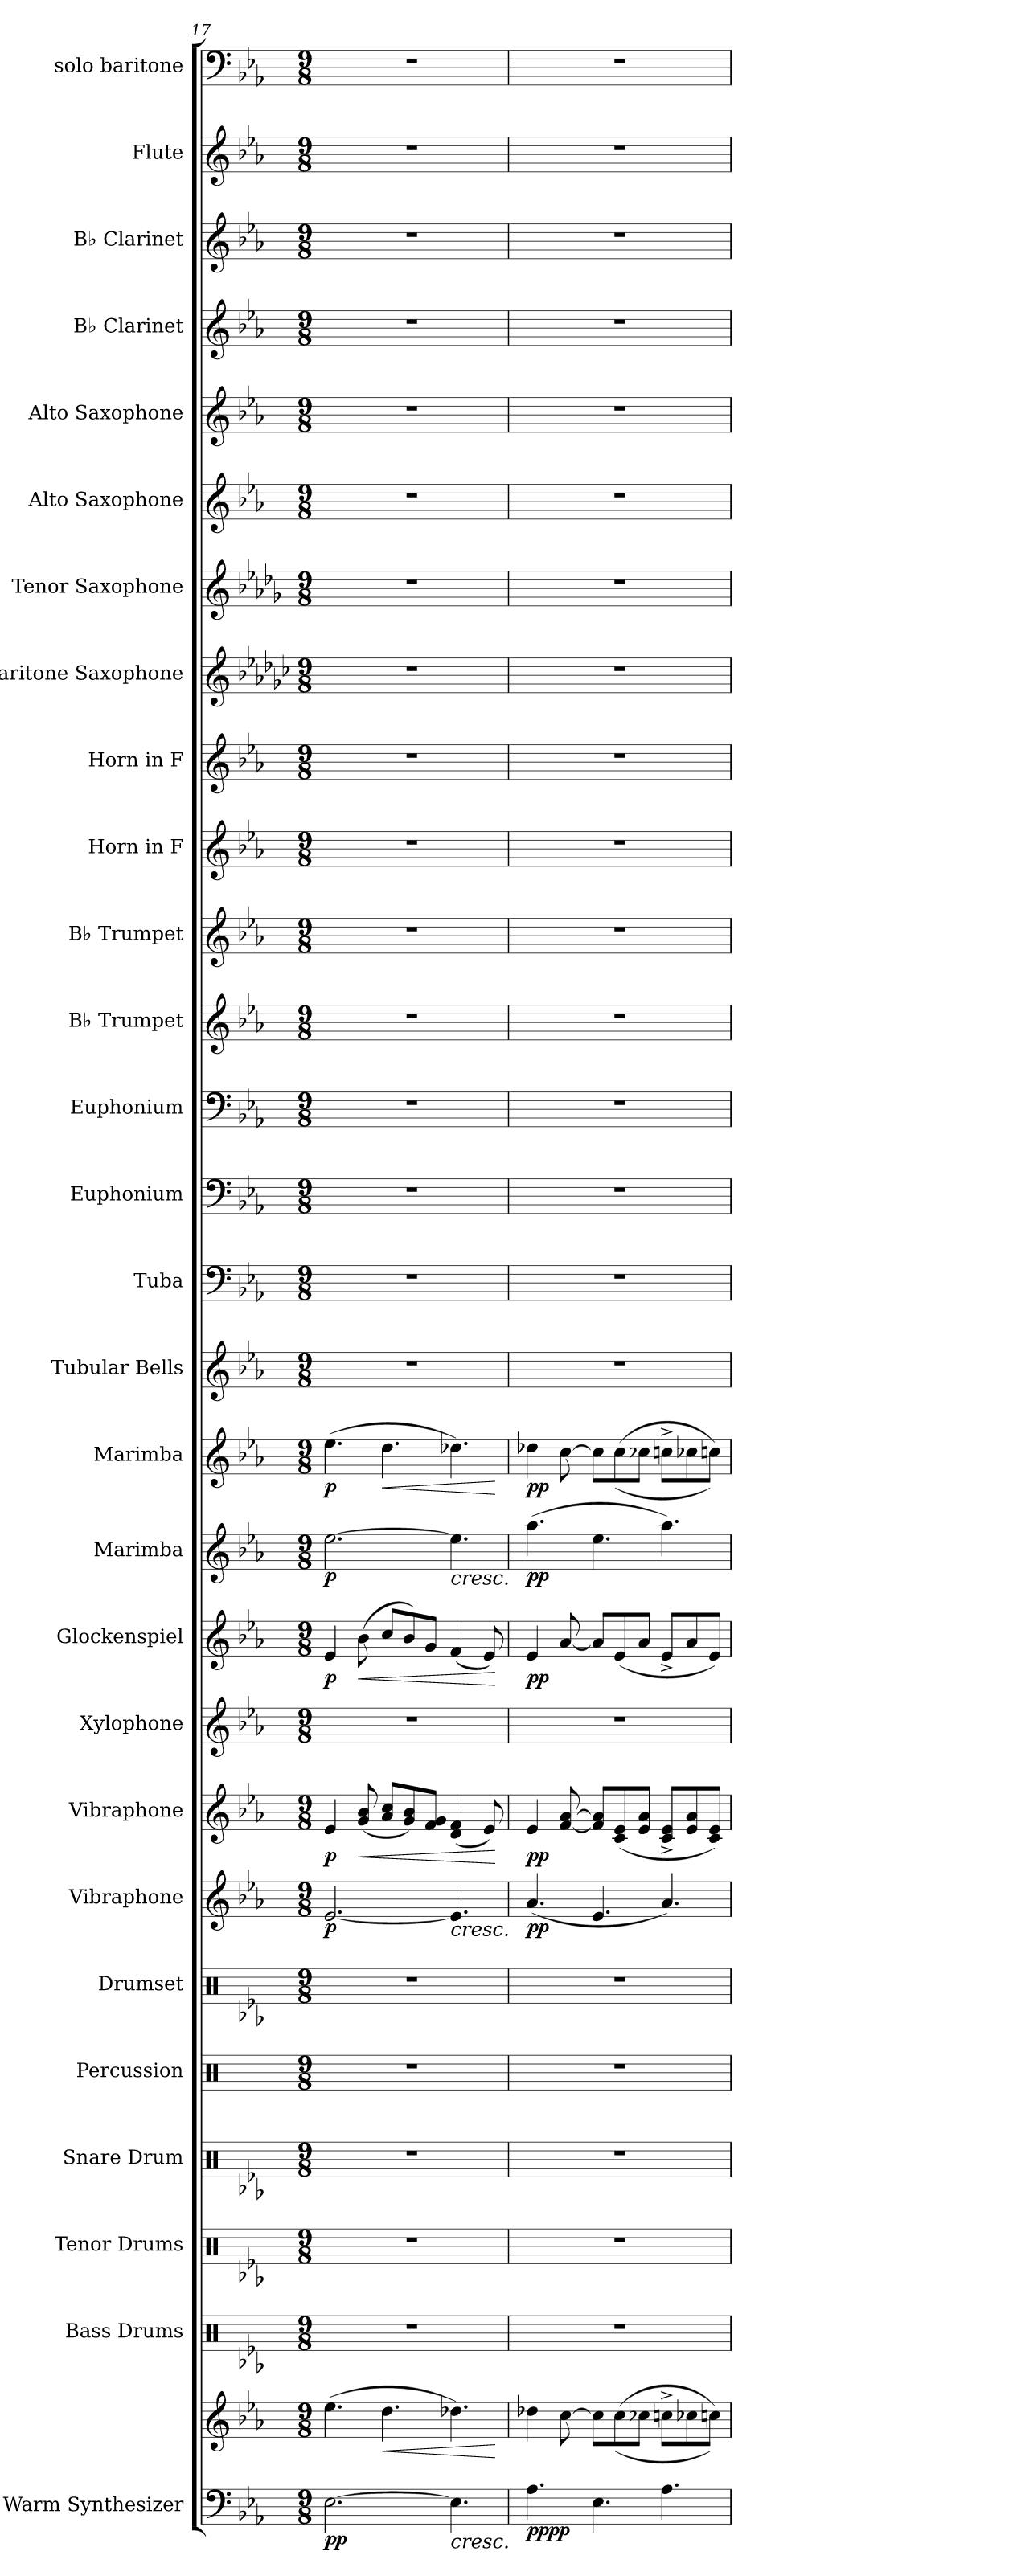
**kern	**kern	**dynam	**kern	**kern	**kern	**kern	**kern	**kern	**dynam	**kern	**dynam	**kern	**kern	**dynam	**kern	**dynam	**kern	**dynam	**kern	**kern	**kern	**kern	**kern	**kern	**kern	**kern	**kern	**kern	**kern	**kern	**kern	**kern	**kern	**kern
*part28	*part28	*part28	*part27	*part26	*part25	*part24	*part23	*part22	*part22	*part21	*part21	*part20	*part19	*part19	*part18	*part18	*part17	*part17	*part16	*part15	*part14	*part13	*part12	*part11	*part10	*part9	*part8	*part7	*part6	*part5	*part4	*part3	*part2	*part1
*staff29	*staff28	*staff28/29	*staff27	*staff26	*staff25	*staff24	*staff23	*staff22	*staff22	*staff21	*staff21	*staff20	*staff19	*staff19	*staff18	*staff18	*staff17	*staff17	*staff16	*staff15	*staff14	*staff13	*staff12	*staff11	*staff10	*staff9	*staff8	*staff7	*staff6	*staff5	*staff4	*staff3	*staff2	*staff1
*I"Warm Synthesizer	*	*	*I"Bass Drums	*I"Tenor Drums	*I"Snare Drum	*I"Percussion	*I"Drumset	*I"Vibraphone	*	*I"Vibraphone	*	*I"Xylophone	*I"Glockenspiel	*	*I"Marimba	*	*I"Marimba	*	*I"Tubular Bells	*I"Tuba	*I"Euphonium	*I"Euphonium	*I"B♭ Trumpet	*I"B♭ Trumpet	*I"Horn in F	*I"Horn in F	*I"Baritone Saxophone	*I"Tenor Saxophone	*I"Alto Saxophone	*I"Alto Saxophone	*I"B♭ Clarinet	*I"B♭ Clarinet	*I"Flute	*I"solo baritone
*I'Synth.	*	*	*I'B.D.	*I'T.D.	*I'S.D.	*I'Perc.	*I'Drs.	*I'Vib.	*	*I'Vib.	*	*I'Xyl.	*I'Glk.	*	*I'Mrm.	*	*I'Mrm.	*	*I'Tu. Be.	*I'Tba.	*I'Euph.	*I'Euph.	*I'B♭ Tpt.	*I'B♭ Tpt.	*	*	*I'Bar. Sax.	*I'T. Sax.	*I'A. Sax.	*I'A. Sax.	*I'B♭ Cl.	*I'B♭ Cl.	*I'Fl.	*
*clefF4	*clefG2	*	*clefX	*clefX	*clefX	*clefX	*clefX	*clefG2	*	*clefG2	*	*clefG2	*clefG2	*	*clefG2	*	*clefG2	*	*clefG2	*clefF4	*clefF4	*clefF4	*clefG2	*clefG2	*clefG2	*clefG2	*clefG2	*clefG2	*clefG2	*clefG2	*clefG2	*clefG2	*clefG2	*clefF4
*	*	*	*	*	*	*	*	*	*	*	*	*ITrd-7c-12	*ITrd-14c-24	*	*	*	*	*	*	*	*	*	*ITrd1c2	*ITrd1c2	*ITrd4c7	*ITrd4c7	*ITrd12c21	*ITrd8c14	*ITrd5c9	*ITrd5c9	*ITrd1c2	*ITrd1c2	*	*
*k[b-e-a-]	*k[b-e-a-]	*	*k[b-e-a-]	*k[b-e-a-]	*k[b-e-a-]	*k[]	*k[b-e-a-]	*k[b-e-a-]	*	*k[b-e-a-]	*	*k[b-e-a-]	*k[b-e-a-]	*	*k[b-e-a-]	*	*k[b-e-a-]	*	*k[b-e-a-]	*k[b-e-a-]	*k[b-e-a-]	*k[b-e-a-]	*k[b-e-a-d-g-]	*k[b-e-a-d-g-]	*k[b-e-a-d-]	*k[b-e-a-d-]	*k[b-e-a-d-g-c-]	*k[b-e-a-d-g-]	*k[b-e-a-d-g-c-]	*k[b-e-a-d-g-c-]	*k[b-e-a-d-g-]	*k[b-e-a-d-g-]	*k[b-e-a-]	*k[b-e-a-]
*M9/8	*M9/8	*	*M9/8	*M9/8	*M9/8	*M9/8	*M9/8	*M9/8	*	*M9/8	*	*M9/8	*M9/8	*	*M9/8	*	*M9/8	*	*M9/8	*M9/8	*M9/8	*M9/8	*M9/8	*M9/8	*M9/8	*M9/8	*M9/8	*M9/8	*M9/8	*M9/8	*M9/8	*M9/8	*M9/8	*M9/8
=17	=17	=17	=17	=17	=17	=17	=17	=17	=17	=17	=17	=17	=17	=17	=17	=17	=17	=17	=17	=17	=17	=17	=17	=17	=17	=17	=17	=17	=17	=17	=17	=17	=17	=17
!	!	!LO:DY:b=2	!	!	!	!	!	!	!	!	!	!	!	!	!	!	!	!	!	!	!	!	!	!	!	!	!	!	!	!	!	!	!	!
!	!	!LO:DY:n=1:b	!	!	!	!	!	!	!LO:DY:b	!	!LO:DY:b	!	!	!LO:DY:b	!	!LO:DY:b	!	!LO:DY:b	!	!	!	!	!	!	!	!	!	!	!	!	!	!	!	!
[2.E-\	(>4.ee-\	p p	8%9r	8%9r	8%9r	8%9r	8%9r	[2.e-/	p	4e-/	p	8%9r	4eee-/	p	[2.ee-\	p	(>4.ee-\	p	8%9r	8%9r	8%9r	8%9r	8%9r	8%9r	8%9r	8%9r	8%9r	8%9r	8%9r	8%9r	8%9r	8%9r	8%9r	8%9r
!	!	!	!	!	!	!	!	!	!	!	!LO:HP:b	!	!	!LO:HP:b	!	!	!	!	!	!	!	!	!	!	!	!	!	!	!	!	!	!	!	!
.	.	.	.	.	.	.	.	.	.	(<8g/ 8b-/	<	.	(>8bbb-\	<	.	.	.	.	.	.	.	.	.	.	.	.	.	.	.	.	.	.	.	.
!	!	!LO:HP:b	!	!	!	!	!	!	!	!	!	!	!	!	!	!	!	!LO:HP:b	!	!	!	!	!	!	!	!	!	!	!	!	!	!	!	!
.	4.dd\	<	.	.	.	.	.	.	.	8a-/ 8cc/L	.	.	8cccc/L	.	.	.	4.dd\	<	.	.	.	.	.	.	.	.	.	.	.	.	.	.	.	.
.	.	.	.	.	.	.	.	.	.	8g/ 8b-/)	.	.	8bbb-/)	.	.	.	.	.	.	.	.	.	.	.	.	.	.	.	.	.	.	.	.	.
.	.	.	.	.	.	.	.	.	.	8f/ 8g/J	.	.	8ggg/J	.	.	.	.	.	.	.	.	.	.	.	.	.	.	.	.	.	.	.	.	.
!	!	!	!	!	!	!	!	!	!	!	!	!	!	!	!LO:TX:b:i:t=cresc.	!	!	!	!	!	!	!	!	!	!	!	!	!	!	!	!	!	!	!
!	!	!	!	!	!	!	!	!LO:TX:b:i:t=cresc.	!	!	!	!	!	!	!	!	!	!	!	!	!	!	!	!	!	!	!	!	!	!	!	!	!	!
!LO:TX:b:i:t=cresc.	!	!	!	!	!	!	!	!	!	!	!	!	!	!	!	!	!	!	!	!	!	!	!	!	!	!	!	!	!	!	!	!	!	!
4.E-\]	4.dd-X\)	.	.	.	.	.	.	4.e-/]	.	(<4d/ 4f/	.	.	(<4fff/	.	4.ee-\]	.	4.dd-X\)	.	.	.	.	.	.	.	.	.	.	.	.	.	.	.	.	.
.	.	.	.	.	.	.	.	.	.	8e-/)	.	.	8eee-/)	.	.	.	.	.	.	.	.	.	.	.	.	.	.	.	.	.	.	.	.	.
.	.	[	.	.	.	.	.	.	.	.	[	.	.	[	.	.	.	[	.	.	.	.	.	.	.	.	.	.	.	.	.	.	.	.
!!LO:PB:g=z
=18	=18	=18	=18	=18	=18	=18	=18	=18	=18	=18	=18	=18	=18	=18	=18	=18	=18	=18	=18	=18	=18	=18	=18	=18	=18	=18	=18	=18	=18	=18	=18	=18	=18	=18
!	!	!LO:DY:b=2	!	!	!	!	!	!	!	!	!	!	!	!	!	!	!	!	!	!	!	!	!	!	!	!	!	!	!	!	!	!	!	!
!	!	!LO:DY:n=1:b	!	!	!	!	!	!	!LO:DY:b	!	!LO:DY:b	!	!	!LO:DY:b	!	!LO:DY:b	!	!LO:DY:b	!	!	!	!	!	!	!	!	!	!	!	!	!	!	!	!
4.A-\	4dd-X\	pp pp	8%9r	8%9r	8%9r	8%9r	8%9r	(<4.a-/	pp	4e-/	pp	8%9r	4eee-/	pp	(>4.aa-\	pp	4dd-X\	pp	8%9r	8%9r	8%9r	8%9r	8%9r	8%9r	8%9r	8%9r	8%9r	8%9r	8%9r	8%9r	8%9r	8%9r	8%9r	8%9r
.	[8cc\	.	.	.	.	.	.	.	.	[8f/ [8a-/	.	.	[8aaa-/	.	.	.	[8cc\	.	.	.	.	.	.	.	.	.	.	.	.	.	.	.	.	.
4.E-\	8cc\L]	.	.	.	.	.	.	4.e-/	.	8f/] 8a-/]L	.	.	8aaa-/L]	.	4.ee-\	.	8cc\L]	.	.	.	.	.	.	.	.	.	.	.	.	.	.	.	.	.
.	(>(>8cc\	.	.	.	.	.	.	.	.	(<8c/ 8e-/	.	.	(<8eee-/	.	.	.	(>(>8cc\	.	.	.	.	.	.	.	.	.	.	.	.	.	.	.	.	.
.	8cc-X\J	.	.	.	.	.	.	.	.	8e-/ 8a-/J	.	.	8aaa-/J	.	.	.	8cc-X\J	.	.	.	.	.	.	.	.	.	.	.	.	.	.	.	.	.
4.A-\	8ccn^\L	.	.	.	.	.	.	4.a-/)	.	8c/^ 8e-/^L	.	.	8eee-^/L	.	4.aa-\)	.	8ccn^\L	.	.	.	.	.	.	.	.	.	.	.	.	.	.	.	.	.
.	8cc-X\	.	.	.	.	.	.	.	.	8e-/ 8a-/	.	.	8aaa-/	.	.	.	8cc-X\	.	.	.	.	.	.	.	.	.	.	.	.	.	.	.	.	.
.	8ccn\J))	.	.	.	.	.	.	.	.	8c/ 8e-/J)	.	.	8eee-/J)	.	.	.	8ccn\J))	.	.	.	.	.	.	.	.	.	.	.	.	.	.	.	.	.
=	=	=	=	=	=	=	=	=	=	=	=	=	=	=	=	=	=	=	=	=	=	=	=	=	=	=	=	=	=	=	=	=	=	=
*-	*-	*-	*-	*-	*-	*-	*-	*-	*-	*-	*-	*-	*-	*-	*-	*-	*-	*-	*-	*-	*-	*-	*-	*-	*-	*-	*-	*-	*-	*-	*-	*-	*-	*-
